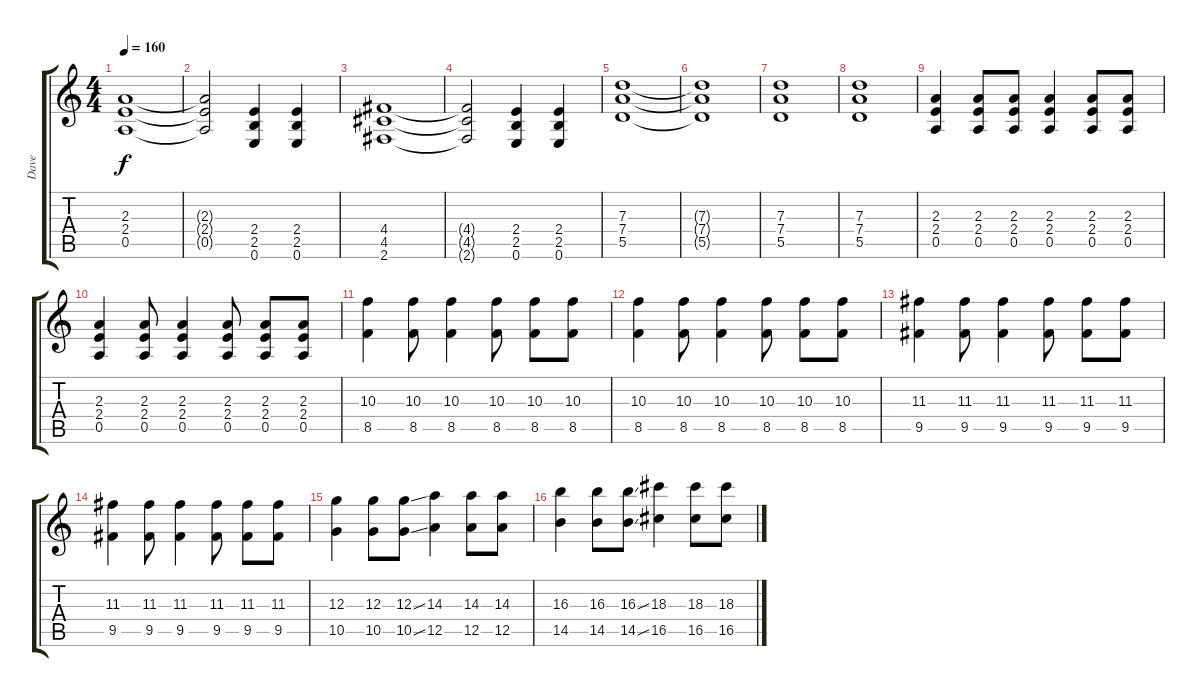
\track ("Dave" "Dave") {instrument overdrivenguitar}
\staff {score tabs}
\tuning (E4 B3 G3 D3 A2 E2) {hide}
\ts (4 4)
\tempo 160
\clef g2
\ks c
(2.3 2.4 0.5).1{dy f} |
(2.3{t} 2.4{t} 0.5{t}).2 (2.4 2.5 0.6).4 (2.4 2.5 0.6).4 |
(4.4 4.5 2.6).1 |
(4.4{t} 4.5{t} 2.6{t}).2 (2.4 2.5 0.6).4 (2.4 2.5 0.6).4 |
(7.3 7.4 5.5).1 |
(7.3{t} 7.4{t} 5.5{t}).1 |
(7.3 7.4 5.5).1 |
(7.3 7.4 5.5).1 |
(2.3 2.4 0.5).4 (2.3 2.4 0.5).8 (2.3 2.4 0.5).8 (2.3 2.4 0.5).4 (2.3 2.4 0.5).8 (2.3 2.4 0.5).8 |
(2.3 2.4 0.5).4 (2.3 2.4 0.5).8 (2.3 2.4 0.5).4 (2.3 2.4 0.5).8 (2.3 2.4 0.5).8 (2.3 2.4 0.5).8 |
(10.3 8.5).4 (10.3 8.5).8 (10.3 8.5).4 (10.3 8.5).8 (10.3 8.5).8 (10.3 8.5).8 |
(10.3 8.5).4 (10.3 8.5).8 (10.3 8.5).4 (10.3 8.5).8 (10.3 8.5).8 (10.3 8.5).8 |
(11.3 9.5).4 (11.3 9.5).8 (11.3 9.5).4 (11.3 9.5).8 (11.3 9.5).8 (11.3 9.5).8 |
(11.3 9.5).4 (11.3 9.5).8 (11.3 9.5).4 (11.3 9.5).8 (11.3 9.5).8 (11.3 9.5).8 |
(12.3 10.5).4{volume 16} (12.3 10.5).8 (12.3{ss} 10.5{ss}).8 (14.3 12.5).4 (14.3 12.5).8 (14.3 12.5).8 |
(16.3 14.5).4 (16.3 14.5).8 (16.3{ss} 14.5{ss}).8 (18.3 16.5).4 (18.3 16.5).8 (18.3 16.5).8
